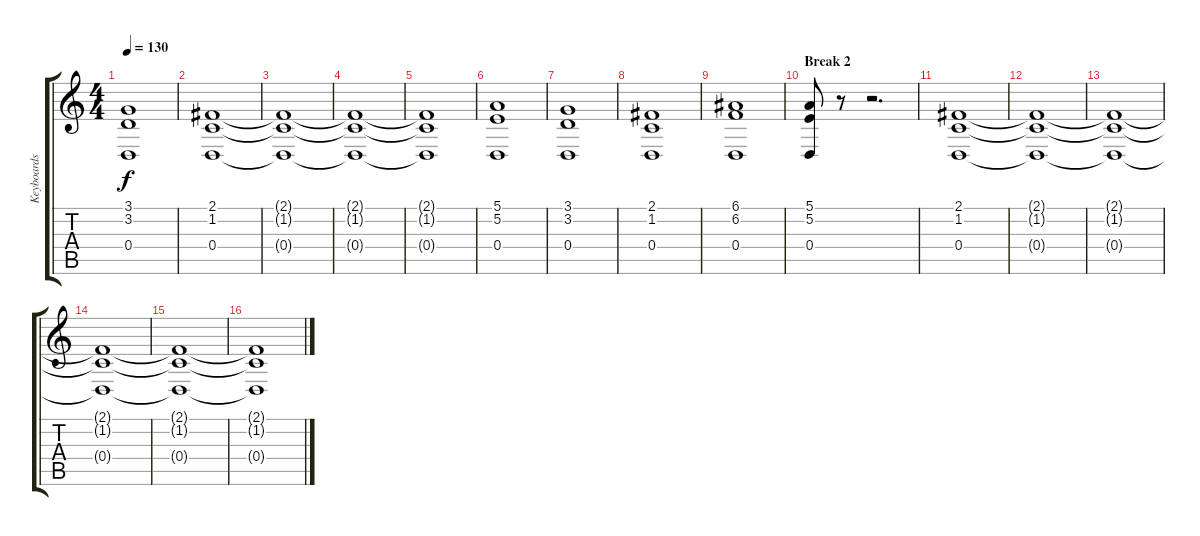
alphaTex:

\track ("Keyboards - Pad" "Keyboards ") {instrument pad7halo}
\staff {score tabs}
\tuning (E4 B3 G3 D3 A2 E2) {hide}
\ts (4 4)
\tempo 130
\clef g2
\ks c
(3.1{t} 3.2{t} 0.4{t}).1{dy f} |
(2.1 1.2 0.4).1 |
(2.1{t} 1.2{t} 0.4{t}).1 |
(2.1{t} 1.2{t} 0.4{t}).1 |
(2.1{t} 1.2{t} 0.4{t}).1 |
(5.1 5.2 0.4).1 |
(3.1 3.2 0.4).1 |
(2.1 1.2 0.4).1 |
(6.1 6.2 0.4).1 |
\section ("" "Break 2")
(5.1 5.2 0.4).8 r.8 r.2{d} |
(2.1 1.2 0.4).1 |
(2.1{t} 1.2{t} 0.4{t}).1 |
(2.1{t} 1.2{t} 0.4{t}).1 |
(2.1{t} 1.2{t} 0.4{t}).1 |
(2.1{t} 1.2{t} 0.4{t}).1 |
(2.1{t} 1.2{t} 0.4{t}).1
